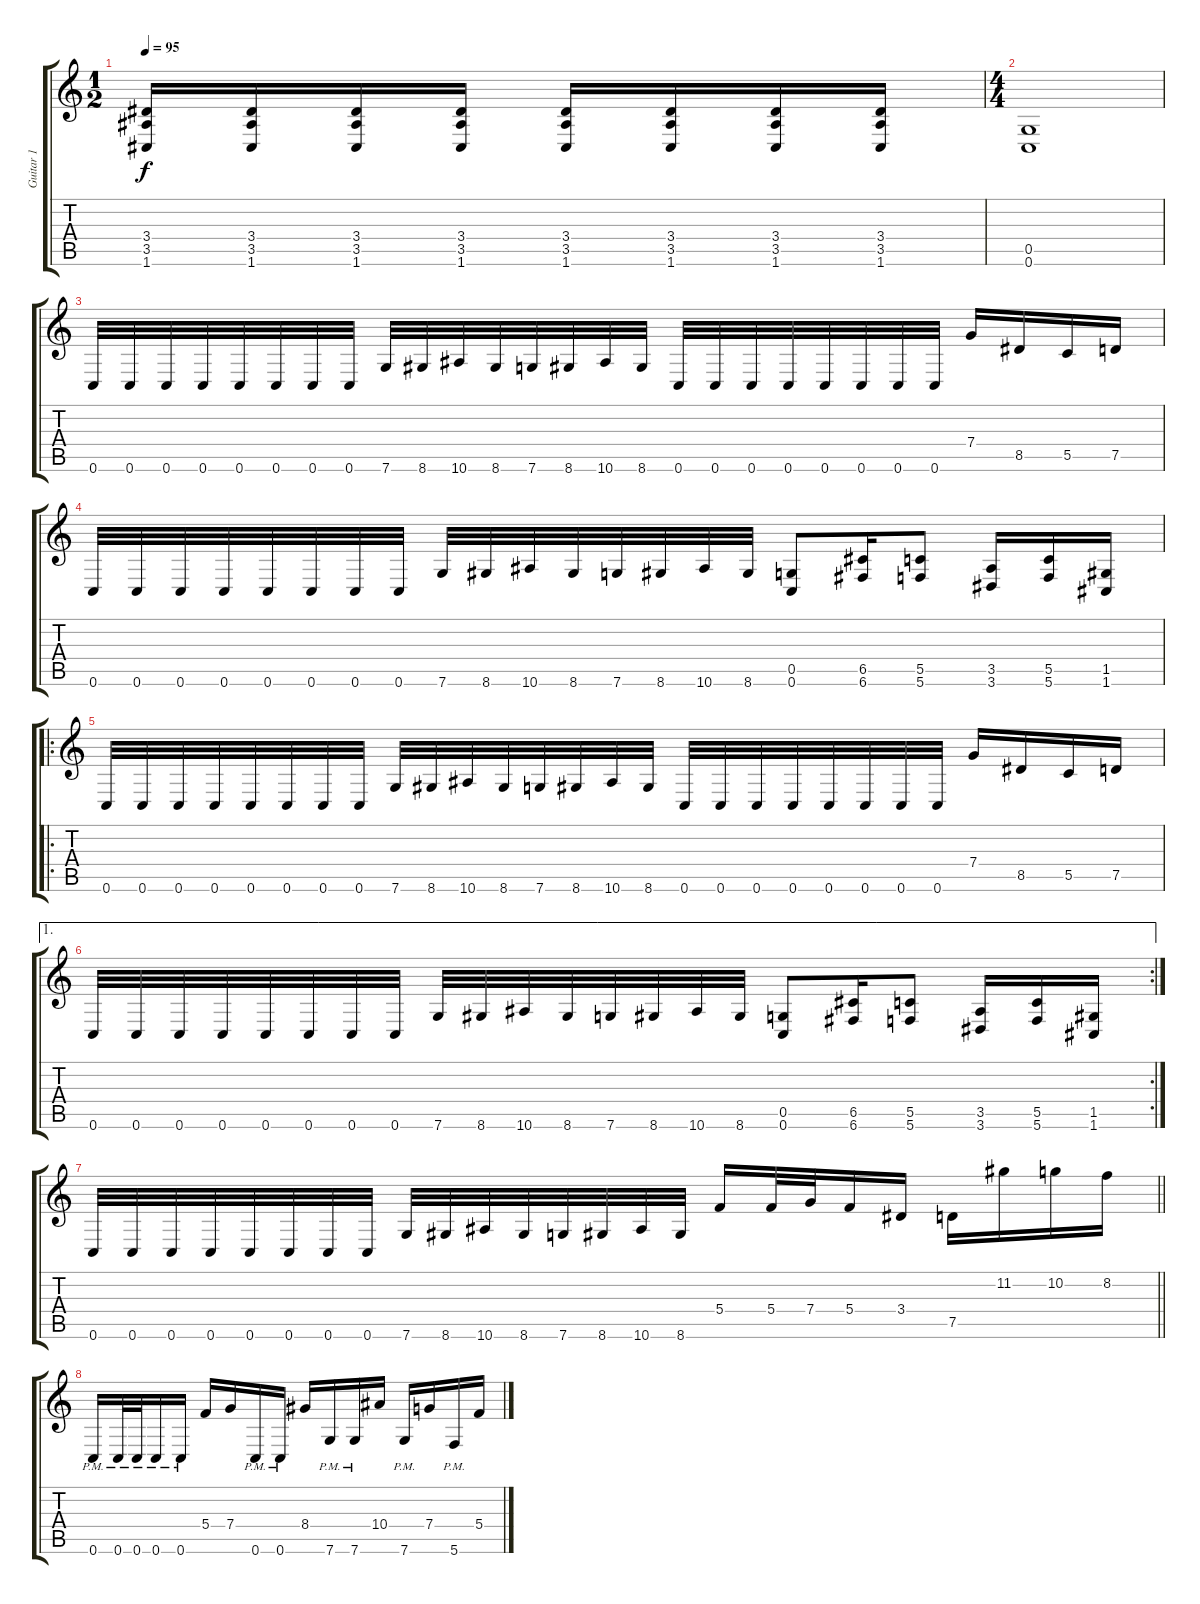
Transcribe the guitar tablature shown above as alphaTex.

\track ("Guitar 1" "Guitar 1") {instrument distortionguitar}
\staff {score tabs}
\tuning (D4 A3 F3 C3 G2 C2) {hide}
\ts (1 2)
\tempo 95
\clef g2
\ks c
(3.4 3.5 1.6).16{dy f} (3.4 3.5 1.6).16 (3.4 3.5 1.6).16 (3.4 3.5 1.6).16 (3.4 3.5 1.6).16 (3.4 3.5 1.6).16 (3.4 3.5 1.6).16 (3.4 3.5 1.6).16 |
\ts (4 4)
(0.5 0.6).1 |
0.6.32 0.6.32 0.6.32 0.6.32 0.6.32 0.6.32 0.6.32 0.6.32 7.6.32 8.6.32 10.6.32 8.6.32 7.6.32 8.6.32 10.6.32 8.6.32 0.6.32 0.6.32 0.6.32 0.6.32 0.6.32 0.6.32 0.6.32 0.6.32 7.4.16 8.5.16 5.5.16 7.5.16 |
0.6.32 0.6.32 0.6.32 0.6.32 0.6.32 0.6.32 0.6.32 0.6.32 7.6.32 8.6.32 10.6.32 8.6.32 7.6.32 8.6.32 10.6.32 8.6.32 (0.5 0.6).8 (6.5 6.6).16 (5.5 5.6).8 (3.5 3.6).16 (5.5 5.6).16 (1.5 1.6).16 |
\ro
0.6.32 0.6.32 0.6.32 0.6.32 0.6.32 0.6.32 0.6.32 0.6.32 7.6.32 8.6.32 10.6.32 8.6.32 7.6.32 8.6.32 10.6.32 8.6.32 0.6.32 0.6.32 0.6.32 0.6.32 0.6.32 0.6.32 0.6.32 0.6.32 7.4.16 8.5.16 5.5.16 7.5.16 |
\ae 1
\rc 2
0.6.32 0.6.32 0.6.32 0.6.32 0.6.32 0.6.32 0.6.32 0.6.32 7.6.32 8.6.32 10.6.32 8.6.32 7.6.32 8.6.32 10.6.32 8.6.32 (0.5 0.6).8 (6.5 6.6).16 (5.5 5.6).8 (3.5 3.6).16 (5.5 5.6).16 (1.5 1.6).16 |
\barLineRight lightlight
0.6.32 0.6.32 0.6.32 0.6.32 0.6.32 0.6.32 0.6.32 0.6.32 7.6.32 8.6.32 10.6.32 8.6.32 7.6.32 8.6.32 10.6.32 8.6.32 5.4.16 5.4.32 7.4.32 5.4.16 3.4.16 7.5.16 11.2.16 10.2.16 8.2.16 |
0.6{pm}.16 0.6{pm}.32 0.6{pm}.32 0.6{pm}.16 0.6{pm}.16 5.4.16 7.4.16 0.6{pm}.16 0.6{pm}.16 8.4.16 7.6{pm}.16 7.6{pm}.16 10.4.16 7.6{pm}.16 7.4.16 5.6{pm}.16 5.4.16
